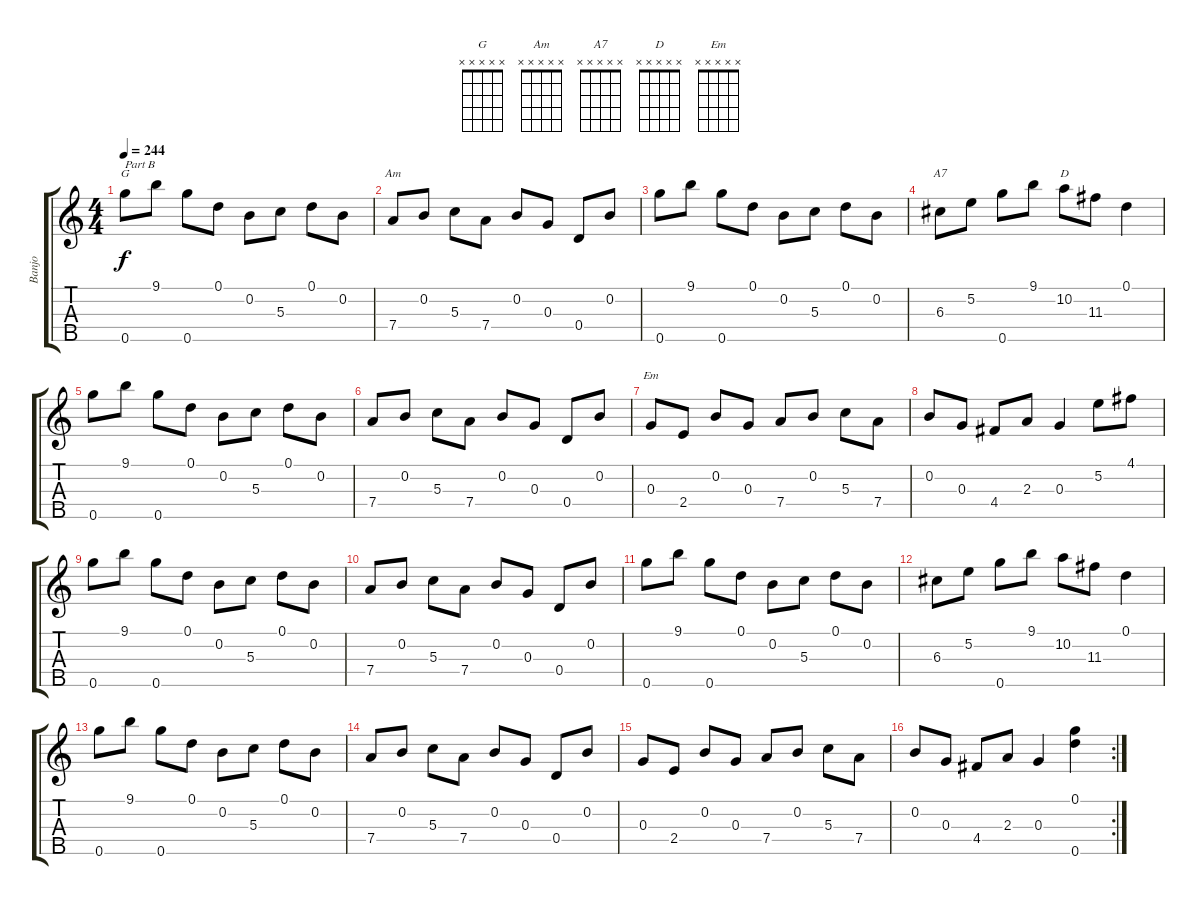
\track ("Banjo" "Banjo") {instrument banjo}
\staff {score tabs}
\tuning (D4 B3 G3 D3 G4) {hide}
\displaytranspose 12
\chord ("G" x x x x x) {firstfret 0}
\chord ("Am" x x x x x) {firstfret 0}
\chord ("A7" x x x x x) {firstfret 0}
\chord ("D" x x x x x) {firstfret 0}
\chord ("Em" x x x x x) {firstfret 0}
\ts (4 4)
\tempo 244
\clef g2
\ks c
0.5.8{ch "G" txt "Part B" dy f} 9.1.8 0.5.8 0.1.8 0.2.8 5.3.8 0.1.8 0.2.8 |
7.4.8{ch "Am"} 0.2.8 5.3.8 7.4.8 0.2.8 0.3.8 0.4.8 0.2.8 |
0.5.8 9.1.8 0.5.8 0.1.8 0.2.8 5.3.8 0.1.8 0.2.8 |
6.3.8{ch "A7"} 5.2.8 0.5.8 9.1.8 10.2.8{ch "D"} 11.3.8 0.1.4 |
0.5.8 9.1.8 0.5.8 0.1.8 0.2.8 5.3.8 0.1.8 0.2.8 |
7.4.8 0.2.8 5.3.8 7.4.8 0.2.8 0.3.8 0.4.8 0.2.8 |
0.3.8{ch "Em"} 2.4.8 0.2.8 0.3.8 7.4.8 0.2.8 5.3.8 7.4.8 |
0.2.8 0.3.8 4.4.8 2.3.8 0.3.4 5.2.8 4.1.8 |
0.5.8 9.1.8 0.5.8 0.1.8 0.2.8 5.3.8 0.1.8 0.2.8 |
7.4.8 0.2.8 5.3.8 7.4.8 0.2.8 0.3.8 0.4.8 0.2.8 |
0.5.8 9.1.8 0.5.8 0.1.8 0.2.8 5.3.8 0.1.8 0.2.8 |
6.3.8 5.2.8 0.5.8 9.1.8 10.2.8 11.3.8 0.1.4 |
0.5.8 9.1.8 0.5.8 0.1.8 0.2.8 5.3.8 0.1.8 0.2.8 |
7.4.8 0.2.8 5.3.8 7.4.8 0.2.8 0.3.8 0.4.8 0.2.8 |
0.3.8 2.4.8 0.2.8 0.3.8 7.4.8 0.2.8 5.3.8 7.4.8 |
\rc 2
0.2.8 0.3.8 4.4.8 2.3.8 0.3.4 (0.1 0.5).4
